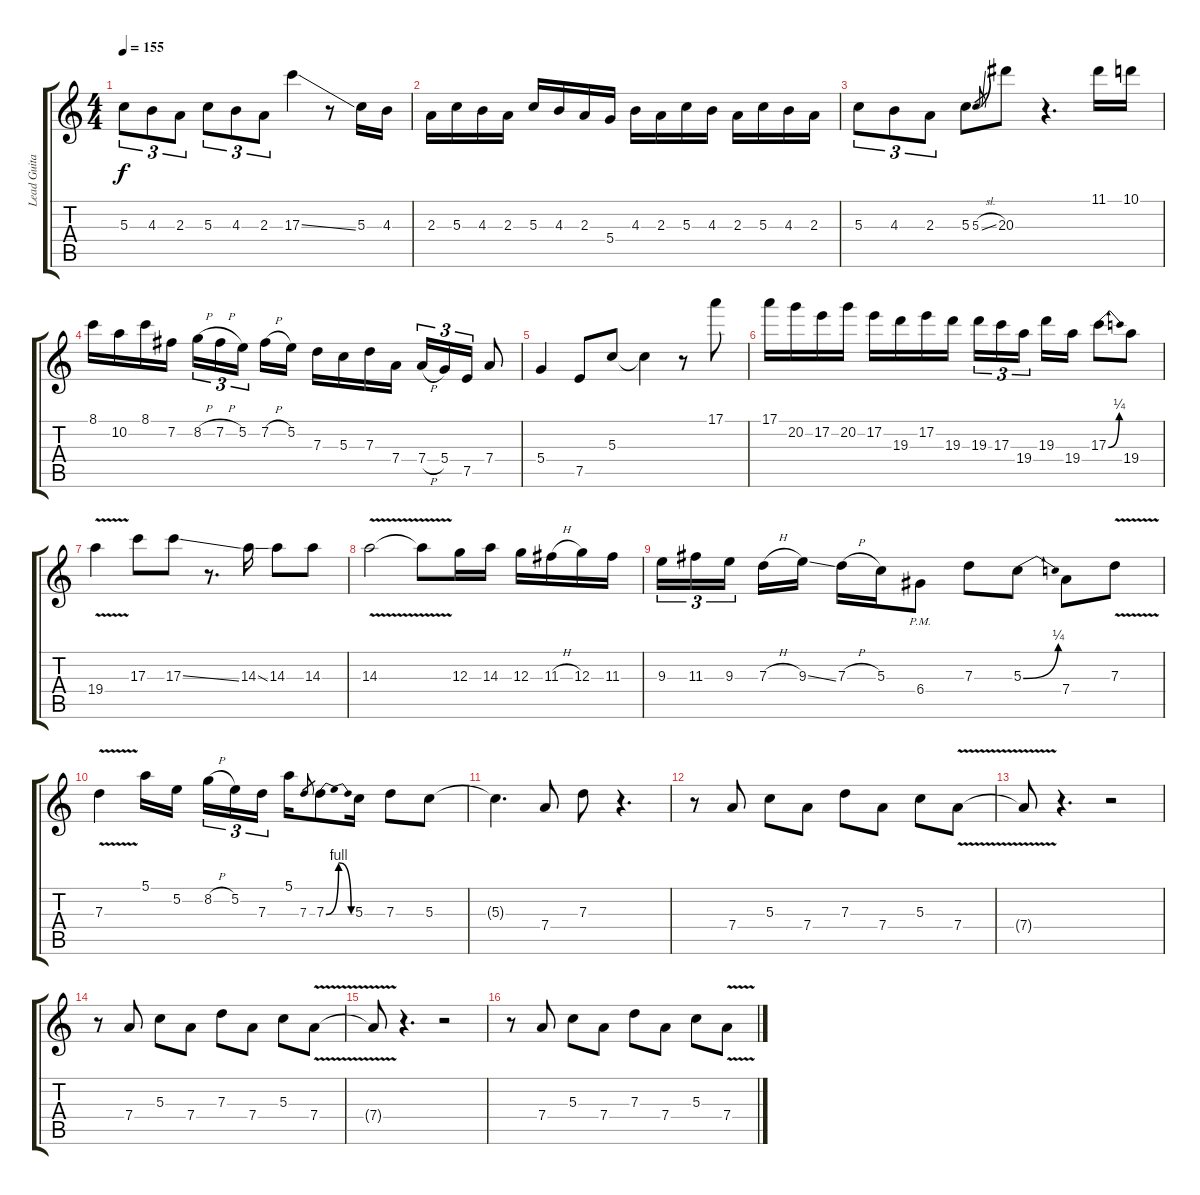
\track ("Lead Guitar" "Lead Guita") {instrument distortionguitar}
\staff {score tabs}
\tuning (E4 B3 G3 D3 A2 E2) {hide}
\ts (4 4)
\tempo 155
\clef g2
\ks c
5.3.8{tu (3 2) dy f} 4.3.8{tu (3 2)} 2.3.8{tu (3 2)} 5.3.8{tu (3 2)} 4.3.8{tu (3 2)} 2.3.8{tu (3 2)} 17.3{ss}.4 r.8 5.3.16 4.3.16 |
2.3.16 5.3.16 4.3.16 2.3.16 5.3.16 4.3.16 2.3.16 5.4.16 4.3.16 2.3.16 5.3.16 4.3.16 2.3.16 5.3.16 4.3.16 2.3.16 |
5.3.8{tu (3 2)} 4.3.8{tu (3 2)} 2.3.8{tu (3 2)} 5.3.8 5.3{sl}.8{gr} 20.3.8 r.4{d} 11.1.16 10.1.16 |
8.1.16 10.2.16 8.1.16 7.2.16 8.2{h}.16{tu (3 2)} 7.2{h}.16{tu (3 2)} 5.2.16{tu (3 2)} 7.2{h}.16 5.2.16 7.3.16 5.3.16 7.3.16 7.4.16 7.4{h}.16{tu (3 2)} 5.4.16{tu (3 2)} 7.5.16{tu (3 2)} 7.4.8 |
5.4.4 7.5.8 5.3.8 5.3{t}.4 r.8 17.1.8 |
17.1.16 20.2.16 17.2.16 20.2.16 17.2.16 19.3.16 17.2.16 19.3.16 19.3.16{tu (3 2)} 17.3.16{tu (3 2)} 19.4.16{tu (3 2)} 19.3.16 19.4.16 17.3{be (bend 0 0 60 1)}.8 19.4.8 |
19.4{v}.4 17.3.8 17.3{ss}.8 r.8{d} 14.3{ss}.16 14.3.8 14.3.8 |
14.3{v}.2 14.3{t}.8 12.3.16 14.3.16 12.3.16 11.3{h}.16 12.3.16 11.3.16 |
9.3.16{tu (3 2)} 11.3.16{tu (3 2)} 9.3.16{tu (3 2)} 7.3{h}.16 9.3{ss}.16 7.3{h}.16 5.3.16 6.4{pm}.8 7.3.8 5.3{be (bend 0 0 60 1)}.8 7.4.8 7.3{v}.8 |
7.3{v}.4 5.1.16 5.2.16 8.2{h}.16{tu (3 2)} 5.2.16{tu (3 2)} 7.3.16{tu (3 2)} 5.1.16 7.3.8{gr} 7.3{be (bendrelease 0 0 30 4 30 4 60 0)}.8 5.3.16 7.3.8 5.3.8 |
5.3{t}.4{d} 7.4.8 7.3.8 r.4{d} |
r.8 7.4.8 5.3.8 7.4.8 7.3.8 7.4.8 5.3.8 7.4{v}.8 |
7.4{t}.8 r.4{d} r.2 |
r.8 7.4.8 5.3.8 7.4.8 7.3.8 7.4.8 5.3.8 7.4{v}.8 |
7.4{t}.8 r.4{d} r.2 |
r.8 7.4.8 5.3.8 7.4.8 7.3.8 7.4.8 5.3.8 7.4{v}.8
